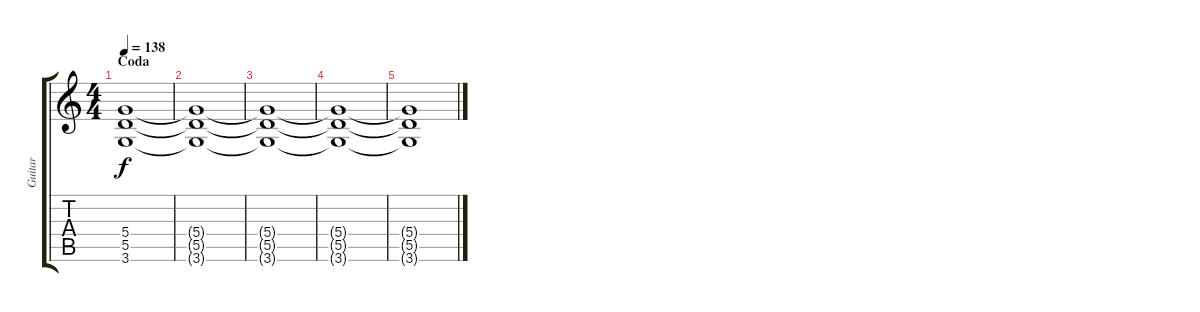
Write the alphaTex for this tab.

\track ("Guitar" "Guitar") {instrument distortionguitar}
\staff {score tabs}
\tuning (E4 B3 G3 D3 A2 E2) {hide}
\ts (4 4)
\section ("" "Coda")
\tempo 138
\clef g2
\ks c
(5.4 5.5 3.6).1{dy f} |
(5.4{t} 5.5{t} 3.6{t}).1 |
(5.4{t} 5.5{t} 3.6{t}).1 |
(5.4{t} 5.5{t} 3.6{t}).1 |
(5.4{t} 5.5{t} 3.6{t}).1
